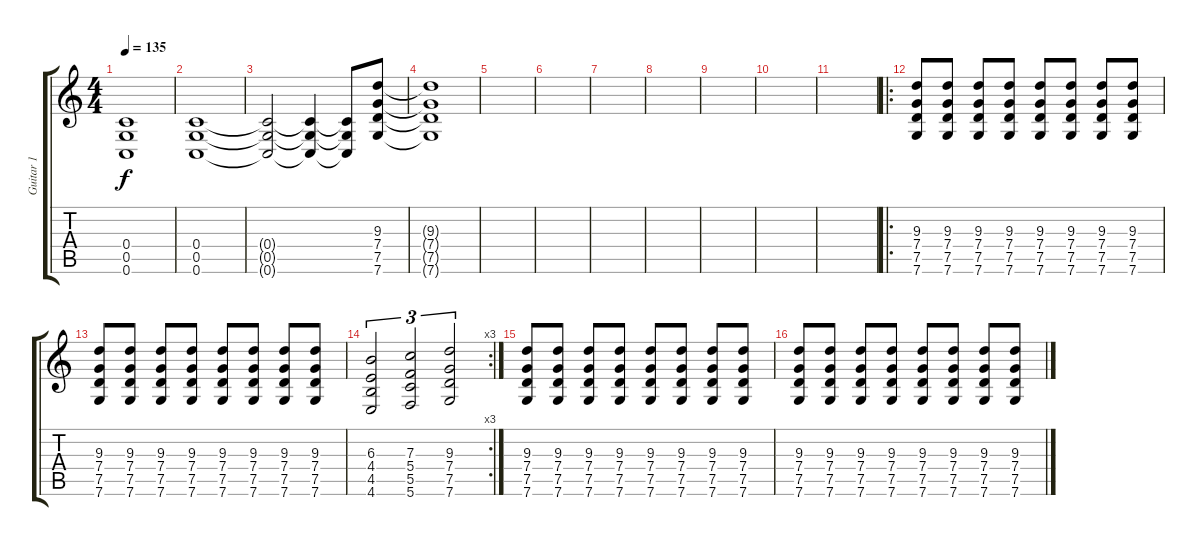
\track ("Guitar 1" "Guitar 1") {instrument distortionguitar}
\staff {score tabs}
\tuning (D4 A3 F3 C3 G2 C2) {hide}
\ts (4 4)
\tempo 135
\clef g2
\ks c
(0.4{t} 0.5{t} 0.6{t}).1{dy f} |
(0.4 0.5 0.6).1 |
(0.4{t} 0.5{t} 0.6{t}).2 (0.4{t} 0.5{t} 0.6{t}).4 (0.4{t} 0.5{t} 0.6{t}).8 (9.3 7.4 7.5 7.6).8 |
(9.3{t} 7.4{t} 7.5{t} 7.6{t}).1 |
|
|
|
|
|
|
|
\ro
(9.3 7.4 7.5 7.6).8 (9.3 7.4 7.5 7.6).8 (9.3 7.4 7.5 7.6).8 (9.3 7.4 7.5 7.6).8 (9.3 7.4 7.5 7.6).8 (9.3 7.4 7.5 7.6).8 (9.3 7.4 7.5 7.6).8 (9.3 7.4 7.5 7.6).8 |
(9.3 7.4 7.5 7.6).8 (9.3 7.4 7.5 7.6).8 (9.3 7.4 7.5 7.6).8 (9.3 7.4 7.5 7.6).8 (9.3 7.4 7.5 7.6).8 (9.3 7.4 7.5 7.6).8 (9.3 7.4 7.5 7.6).8 (9.3 7.4 7.5 7.6).8 |
\rc 3
(6.3 4.4 4.5 4.6).2{tu (3 2)} (7.3 5.4 5.5 5.6).2{tu (3 2)} (9.3 7.4 7.5 7.6).2{tu (3 2)} |
(9.3 7.4 7.5 7.6).8 (9.3 7.4 7.5 7.6).8 (9.3 7.4 7.5 7.6).8 (9.3 7.4 7.5 7.6).8 (9.3 7.4 7.5 7.6).8 (9.3 7.4 7.5 7.6).8 (9.3 7.4 7.5 7.6).8 (9.3 7.4 7.5 7.6).8 |
(9.3 7.4 7.5 7.6).8 (9.3 7.4 7.5 7.6).8 (9.3 7.4 7.5 7.6).8 (9.3 7.4 7.5 7.6).8 (9.3 7.4 7.5 7.6).8 (9.3 7.4 7.5 7.6).8 (9.3 7.4 7.5 7.6).8 (9.3 7.4 7.5 7.6).8
